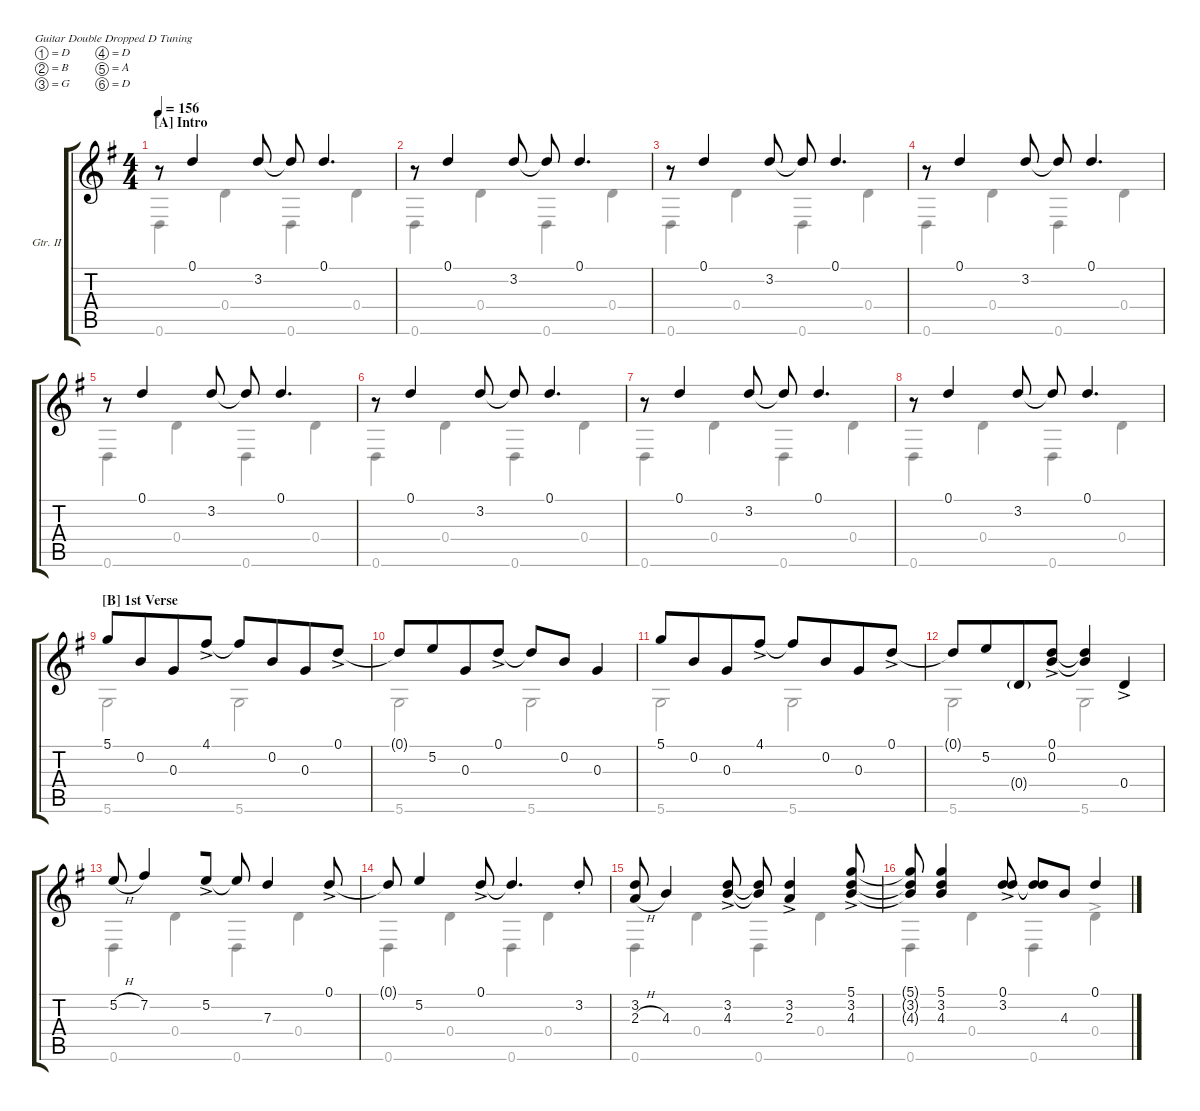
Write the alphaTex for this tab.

\defaultSystemsLayout 4
\hideDynamics
\bracketExtendMode groupsimilarinstruments
\firstSystemTrackNameOrientation horizontal
\otherSystemsTrackNameOrientation horizontal
\track ("Guitar II" "Gtr. II") {instrument acousticguitarsteel}
\staff {score tabs}
\tuning (D4 B3 G3 D3 A2 D2)
\voice
\ts (4 4)
\section ("A" "Intro")
\tempo 156
\clef g2
\ks g
r.8{dy mp instrument acousticguitarsteel} 0.1.4 3.2.8 3.2{t}.8 0.1.4{d} |
r.8 0.1.4 3.2.8 3.2{t}.8 0.1.4{d} |
r.8 0.1.4 3.2.8 3.2{t}.8 0.1.4{d} |
r.8 0.1.4 3.2.8 3.2{t}.8 0.1.4{d} |
r.8 0.1.4 3.2.8 3.2{t}.8 0.1.4{d} |
r.8 0.1.4 3.2.8 3.2{t}.8 0.1.4{d} |
r.8 0.1.4 3.2.8 3.2{t}.8 0.1.4{d} |
r.8 0.1.4 3.2.8 3.2{t}.8 0.1.4{d} |
\section ("B" "1st Verse")
5.1.8{dy p} 0.2.8{beam merge} 0.3.8 4.1{ac}.8 4.1{t}.8 0.2.8{beam merge} 0.3.8 0.1{ac}.8 |
0.1{t}.8 5.2.8{beam merge} 0.3.8 0.1{ac}.8 0.1{t}.8 0.2.8 0.3.4 |
5.1.8 0.2.8{beam merge} 0.3.8 4.1{ac}.8 4.1{t}.8 0.2.8{beam merge} 0.3.8 0.1{ac}.8 |
0.1{t}.8 5.2.8{beam merge} 0.4{g}.8 (0.2 0.1{ac}).8 (0.1{t} 0.2{t}).4 0.4{ac}.4 |
5.2{h}.8{dy mp} 7.2.4{beam merge} 5.2{ac}.8 5.2{t}.8 7.3.4 0.1{ac}.8 |
0.1{t}.8 5.2.4 0.1{ac}.8 0.1{t}.4{d} 3.2{st}.8 |
(3.2 2.3{h}).8 4.3.4 (4.3{ac} 3.2).8 (3.2{t} 4.3{t}).8 (2.3{ac} 3.2).4 (4.3{ac} 3.2 5.1).8 |
(5.1{t} 3.2{t} 4.3{t}).8 (4.3 3.2 5.1).4 (0.1 3.2{ac}).8 (3.2{t} 0.1{t}).8 4.3.8 0.1.4
\voice
\clef g2
\ottava regular
\simile none
\ks g
0.6.4{dy mp} 0.4.4 0.6.4 0.4.4 |
0.6.4 0.4.4 0.6.4 0.4.4 |
0.6.4 0.4.4 0.6.4 0.4.4 |
0.6.4 0.4.4 0.6.4 0.4.4 |
0.6.4 0.4.4 0.6.4 0.4.4 |
0.6.4 0.4.4 0.6.4 0.4.4 |
0.6.4 0.4.4 0.6.4 0.4.4 |
0.6.4 0.4.4 0.6.4 0.4.4 |
5.6.2 5.6.2 |
5.6.2 5.6.2 |
5.6.2 5.6.2 |
5.6.2 5.6.2 |
0.6.4 0.4.4 0.6.4 0.4.4 |
0.6.4 0.4.4 0.6.4 0.4.4 |
0.6.4 0.4.4 0.6.4 0.4.4 |
0.6.4 0.4.4 0.6.4 0.4{ac}.4
